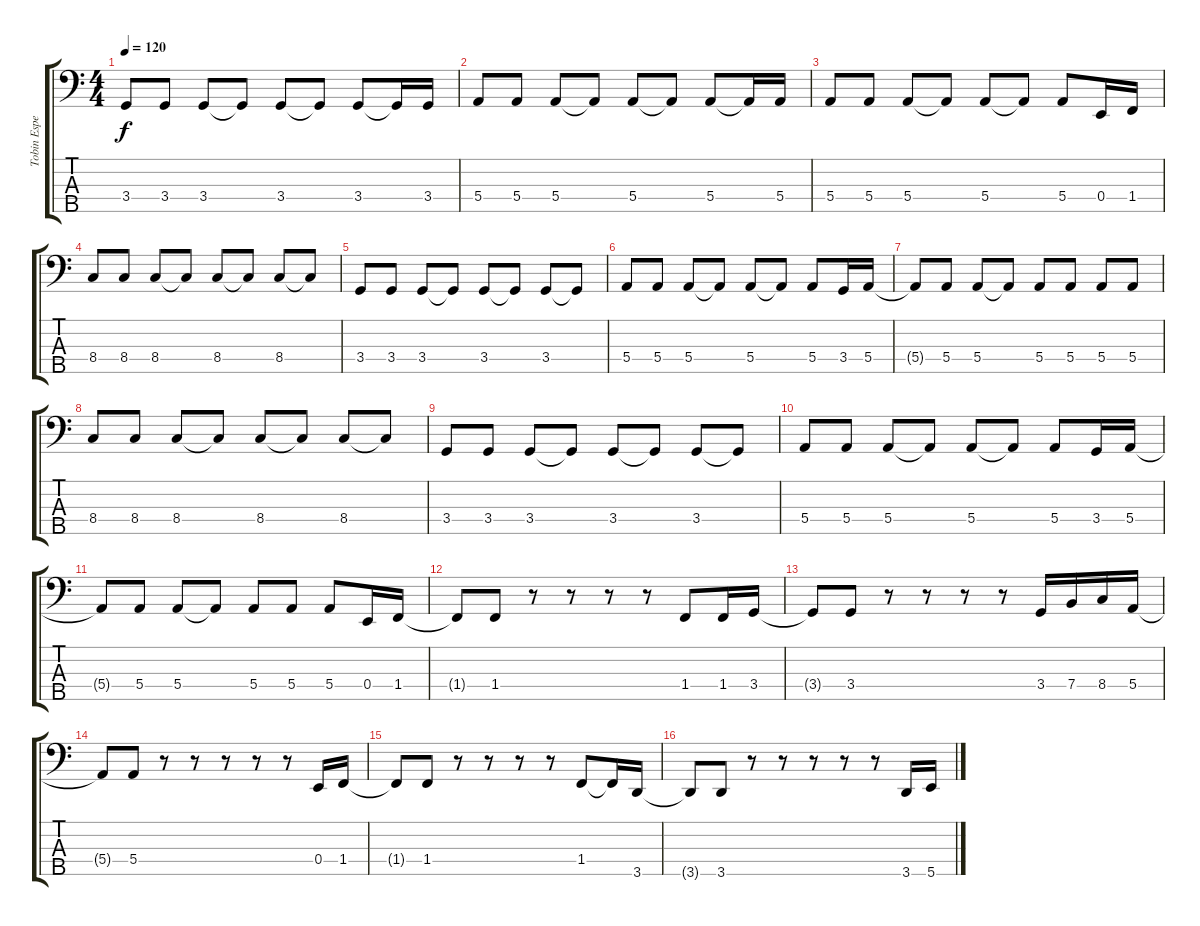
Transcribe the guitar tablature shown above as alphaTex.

\track ("Tobin Esperance (Bass)" "Tobin Espe") {instrument electricbassfinger}
\staff {score tabs}
\tuning (G2 D2 A1 E1 B0) {hide}
\ts (4 4)
\tempo 120
\clef f4
\ks c
3.4.8{dy f} 3.4.8 3.4.8 3.4{t}.8 3.4.8 3.4{t}.8 3.4.8 3.4{t}.16 3.4.16 |
5.4.8 5.4.8 5.4.8 5.4{t}.8 5.4.8 5.4{t}.8 5.4.8 5.4{t}.16 5.4.16 |
5.4.8 5.4.8 5.4.8 5.4{t}.8 5.4.8 5.4{t}.8 5.4.8 0.4.16 1.4.16 |
8.4.8 8.4.8 8.4.8 8.4{t}.8 8.4.8 8.4{t}.8 8.4.8 8.4{t}.8 |
3.4.8 3.4.8 3.4.8 3.4{t}.8 3.4.8 3.4{t}.8 3.4.8 3.4{t}.8 |
5.4.8 5.4.8 5.4.8 5.4{t}.8 5.4.8 5.4{t}.8 5.4.8 3.4.16 5.4.16 |
5.4{t}.8 5.4.8 5.4.8 5.4{t}.8 5.4.8 5.4.8 5.4.8 5.4.8 |
8.4.8 8.4.8 8.4.8 8.4{t}.8 8.4.8 8.4{t}.8 8.4.8 8.4{t}.8 |
3.4.8 3.4.8 3.4.8 3.4{t}.8 3.4.8 3.4{t}.8 3.4.8 3.4{t}.8 |
5.4.8 5.4.8 5.4.8 5.4{t}.8 5.4.8 5.4{t}.8 5.4.8 3.4.16 5.4.16 |
5.4{t}.8 5.4.8 5.4.8 5.4{t}.8 5.4.8 5.4.8 5.4.8 0.4.16 1.4.16 |
1.4{t}.8 1.4.8 r.8 r.8 r.8 r.8 1.4.8 1.4.16 3.4.16 |
3.4{t}.8 3.4.8 r.8 r.8 r.8 r.8 3.4.16 7.4.16 8.4.16 5.4.16 |
5.4{t}.8 5.4.8 r.8 r.8 r.8 r.8 r.8 0.4.16 1.4.16 |
1.4{t}.8 1.4.8 r.8 r.8 r.8 r.8 1.4.8 1.4{t}.16 3.5.16 |
3.5{t}.8 3.5.8 r.8 r.8 r.8 r.8 r.8 3.5.16 5.5.16
